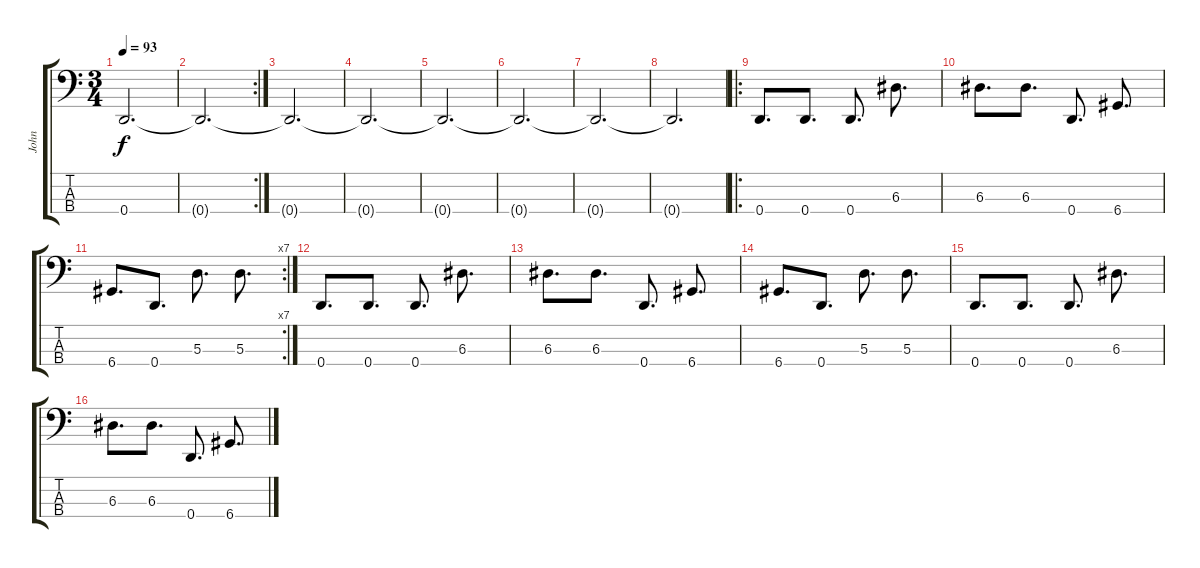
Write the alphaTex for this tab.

\track ("John" "John") {instrument electricbasspick}
\staff {score tabs}
\tuning (G2 D2 A1 D1) {hide}
\ts (3 4)
\tempo 93
\clef f4
\ks c
0.4{t}.2{d dy f} |
\rc 2
0.4{t}.2{d} |
0.4{t}.2{d} |
0.4{t}.2{d} |
0.4{t}.2{d} |
0.4{t}.2{d} |
0.4{t}.2{d} |
0.4{t}.2{d} |
\ro
0.4.8{d} 0.4.8{d} 0.4.8{d} 6.3.8{d} |
6.3.8{d} 6.3.8{d} 0.4.8{d} 6.4.8{d} |
\rc 7
6.4.8{d} 0.4.8{d} 5.3.8{d} 5.3.8{d} |
0.4.8{d} 0.4.8{d} 0.4.8{d} 6.3.8{d} |
6.3.8{d} 6.3.8{d} 0.4.8{d} 6.4.8{d} |
6.4.8{d} 0.4.8{d} 5.3.8{d} 5.3.8{d} |
0.4.8{d} 0.4.8{d} 0.4.8{d} 6.3.8{d} |
6.3.8{d} 6.3.8{d} 0.4.8{d} 6.4.8{d}
